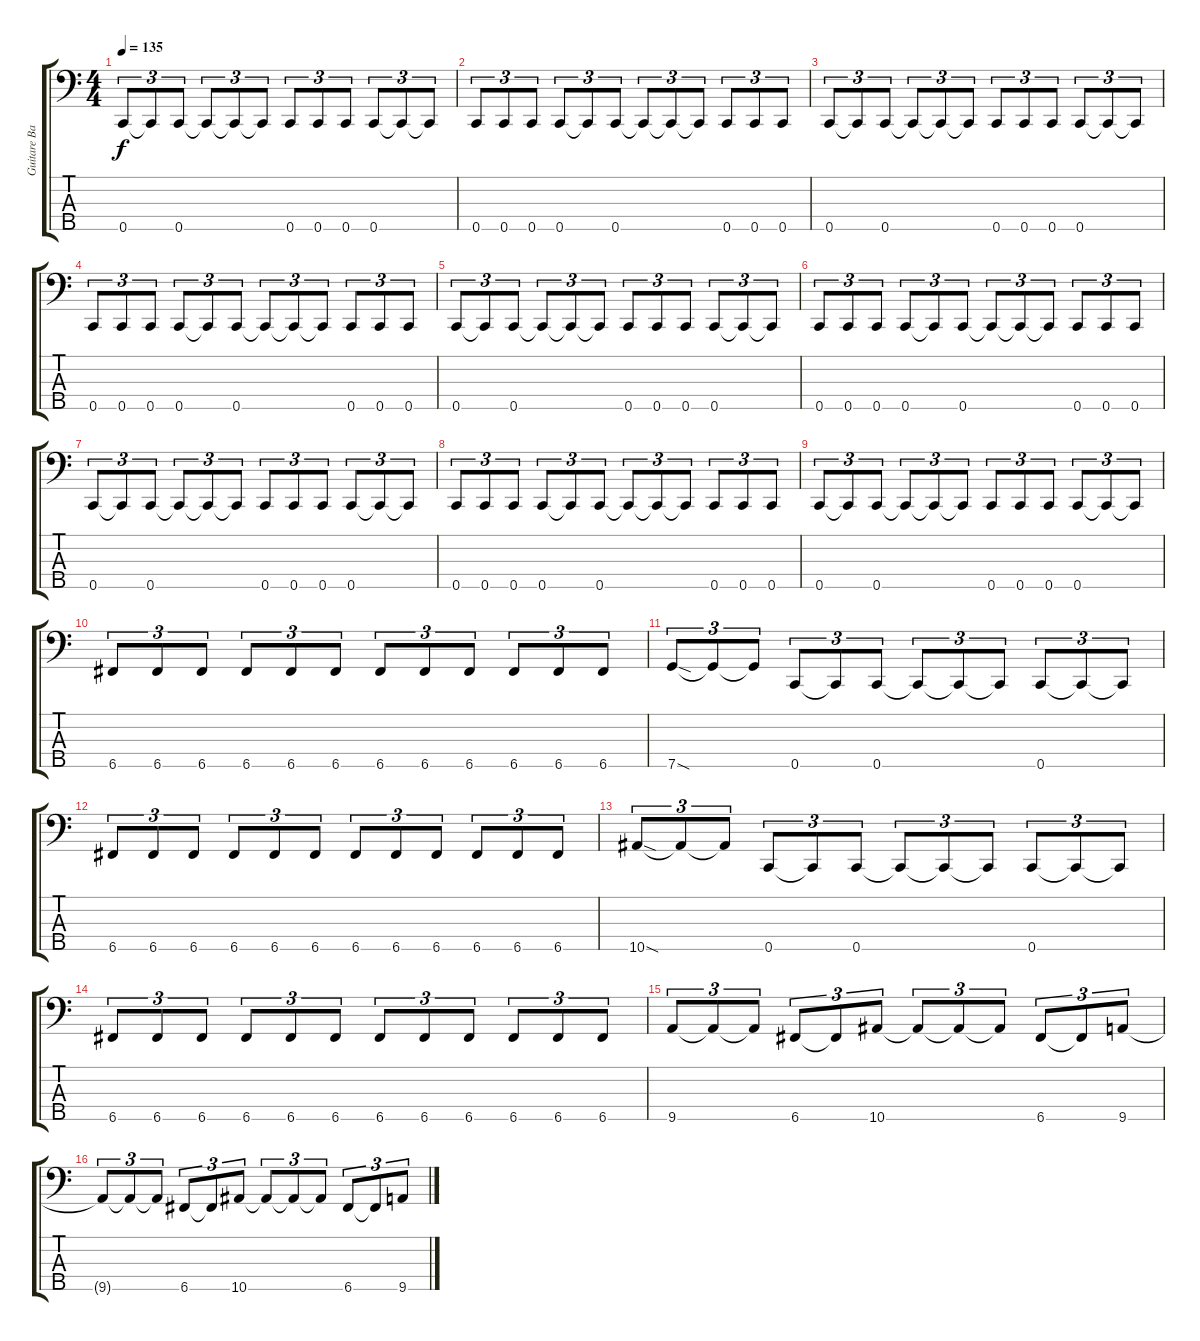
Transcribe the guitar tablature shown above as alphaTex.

\track ("Guitare Basse" "Guitare Ba") {instrument fretlessbass}
\staff {score tabs}
\tuning (Ab2 Eb2 Bb1 F1 C1) {hide}
\ts (4 4)
\tempo 135
\clef f4
\ks c
0.5.8{tu (3 2) dy f} 0.5{t}.8{tu (3 2)} 0.5.8{tu (3 2)} 0.5{t}.8{tu (3 2)} 0.5{t}.8{tu (3 2)} 0.5{t}.8{tu (3 2)} 0.5.8{tu (3 2)} 0.5.8{tu (3 2)} 0.5.8{tu (3 2)} 0.5.8{tu (3 2)} 0.5{t}.8{tu (3 2)} 0.5{t}.8{tu (3 2)} |
0.5.8{tu (3 2)} 0.5.8{tu (3 2)} 0.5.8{tu (3 2)} 0.5.8{tu (3 2)} 0.5{t}.8{tu (3 2)} 0.5.8{tu (3 2)} 0.5{t}.8{tu (3 2)} 0.5{t}.8{tu (3 2)} 0.5{t}.8{tu (3 2)} 0.5.8{tu (3 2)} 0.5.8{tu (3 2)} 0.5.8{tu (3 2)} |
0.5.8{tu (3 2)} 0.5{t}.8{tu (3 2)} 0.5.8{tu (3 2)} 0.5{t}.8{tu (3 2)} 0.5{t}.8{tu (3 2)} 0.5{t}.8{tu (3 2)} 0.5.8{tu (3 2)} 0.5.8{tu (3 2)} 0.5.8{tu (3 2)} 0.5.8{tu (3 2)} 0.5{t}.8{tu (3 2)} 0.5{t}.8{tu (3 2)} |
0.5.8{tu (3 2)} 0.5.8{tu (3 2)} 0.5.8{tu (3 2)} 0.5.8{tu (3 2)} 0.5{t}.8{tu (3 2)} 0.5.8{tu (3 2)} 0.5{t}.8{tu (3 2)} 0.5{t}.8{tu (3 2)} 0.5{t}.8{tu (3 2)} 0.5.8{tu (3 2)} 0.5.8{tu (3 2)} 0.5.8{tu (3 2)} |
0.5.8{tu (3 2)} 0.5{t}.8{tu (3 2)} 0.5.8{tu (3 2)} 0.5{t}.8{tu (3 2)} 0.5{t}.8{tu (3 2)} 0.5{t}.8{tu (3 2)} 0.5.8{tu (3 2)} 0.5.8{tu (3 2)} 0.5.8{tu (3 2)} 0.5.8{tu (3 2)} 0.5{t}.8{tu (3 2)} 0.5{t}.8{tu (3 2)} |
0.5.8{tu (3 2)} 0.5.8{tu (3 2)} 0.5.8{tu (3 2)} 0.5.8{tu (3 2)} 0.5{t}.8{tu (3 2)} 0.5.8{tu (3 2)} 0.5{t}.8{tu (3 2)} 0.5{t}.8{tu (3 2)} 0.5{t}.8{tu (3 2)} 0.5.8{tu (3 2)} 0.5.8{tu (3 2)} 0.5.8{tu (3 2)} |
0.5.8{tu (3 2)} 0.5{t}.8{tu (3 2)} 0.5.8{tu (3 2)} 0.5{t}.8{tu (3 2)} 0.5{t}.8{tu (3 2)} 0.5{t}.8{tu (3 2)} 0.5.8{tu (3 2)} 0.5.8{tu (3 2)} 0.5.8{tu (3 2)} 0.5.8{tu (3 2)} 0.5{t}.8{tu (3 2)} 0.5{t}.8{tu (3 2)} |
0.5.8{tu (3 2)} 0.5.8{tu (3 2)} 0.5.8{tu (3 2)} 0.5.8{tu (3 2)} 0.5{t}.8{tu (3 2)} 0.5.8{tu (3 2)} 0.5{t}.8{tu (3 2)} 0.5{t}.8{tu (3 2)} 0.5{t}.8{tu (3 2)} 0.5.8{tu (3 2)} 0.5.8{tu (3 2)} 0.5.8{tu (3 2)} |
0.5.8{tu (3 2)} 0.5{t}.8{tu (3 2)} 0.5.8{tu (3 2)} 0.5{t}.8{tu (3 2)} 0.5{t}.8{tu (3 2)} 0.5{t}.8{tu (3 2)} 0.5.8{tu (3 2)} 0.5.8{tu (3 2)} 0.5.8{tu (3 2)} 0.5.8{tu (3 2)} 0.5{t}.8{tu (3 2)} 0.5{t}.8{tu (3 2)} |
6.5.8{tu (3 2)} 6.5.8{tu (3 2)} 6.5.8{tu (3 2)} 6.5.8{tu (3 2)} 6.5.8{tu (3 2)} 6.5.8{tu (3 2)} 6.5.8{tu (3 2)} 6.5.8{tu (3 2)} 6.5.8{tu (3 2)} 6.5.8{tu (3 2)} 6.5.8{tu (3 2)} 6.5.8{tu (3 2)} |
7.5{sod}.8{tu (3 2)} 7.5{t}.8{tu (3 2)} 7.5{t}.8{tu (3 2)} 0.5.8{tu (3 2)} 0.5{t}.8{tu (3 2)} 0.5.8{tu (3 2)} 0.5{t}.8{tu (3 2)} 0.5{t}.8{tu (3 2)} 0.5{t}.8{tu (3 2)} 0.5.8{tu (3 2)} 0.5{t}.8{tu (3 2)} 0.5{t}.8{tu (3 2)} |
6.5.8{tu (3 2)} 6.5.8{tu (3 2)} 6.5.8{tu (3 2)} 6.5.8{tu (3 2)} 6.5.8{tu (3 2)} 6.5.8{tu (3 2)} 6.5.8{tu (3 2)} 6.5.8{tu (3 2)} 6.5.8{tu (3 2)} 6.5.8{tu (3 2)} 6.5.8{tu (3 2)} 6.5.8{tu (3 2)} |
10.5{sod}.8{tu (3 2)} 10.5{t}.8{tu (3 2)} 10.5{t}.8{tu (3 2)} 0.5.8{tu (3 2)} 0.5{t}.8{tu (3 2)} 0.5.8{tu (3 2)} 0.5{t}.8{tu (3 2)} 0.5{t}.8{tu (3 2)} 0.5{t}.8{tu (3 2)} 0.5.8{tu (3 2)} 0.5{t}.8{tu (3 2)} 0.5{t}.8{tu (3 2)} |
6.5.8{tu (3 2)} 6.5.8{tu (3 2)} 6.5.8{tu (3 2)} 6.5.8{tu (3 2)} 6.5.8{tu (3 2)} 6.5.8{tu (3 2)} 6.5.8{tu (3 2)} 6.5.8{tu (3 2)} 6.5.8{tu (3 2)} 6.5.8{tu (3 2)} 6.5.8{tu (3 2)} 6.5.8{tu (3 2)} |
9.5.8{tu (3 2)} 9.5{t}.8{tu (3 2)} 9.5{t}.8{tu (3 2)} 6.5.8{tu (3 2)} 6.5{t}.8{tu (3 2)} 10.5.8{tu (3 2)} 10.5{t}.8{tu (3 2)} 10.5{t}.8{tu (3 2)} 10.5{t}.8{tu (3 2)} 6.5.8{tu (3 2)} 6.5{t}.8{tu (3 2)} 9.5.8{tu (3 2)} |
9.5{t}.8{tu (3 2)} 9.5{t}.8{tu (3 2)} 9.5{t}.8{tu (3 2)} 6.5.8{tu (3 2)} 6.5{t}.8{tu (3 2)} 10.5.8{tu (3 2)} 10.5{t}.8{tu (3 2)} 10.5{t}.8{tu (3 2)} 10.5{t}.8{tu (3 2)} 6.5.8{tu (3 2)} 6.5{t}.8{tu (3 2)} 9.5.8{tu (3 2)}
